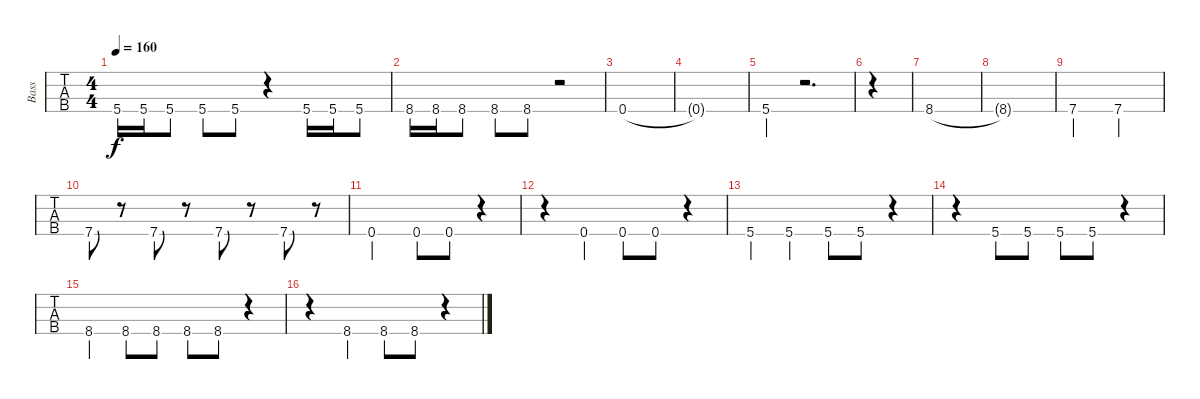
\track ("Bass" "Bass") {instrument electricbasspick}
\staff {tabs}
\tuning (F2 C2 G1 C1) {hide}
\ts (4 4)
\tempo 160
\clef f4
\ks c
5.4.16{dy f} 5.4.16 5.4.8 5.4.8 5.4.8 r.4 5.4.16 5.4.16 5.4.8 |
8.4.16 8.4.16 8.4.8 8.4.8 8.4.8 r.2 |
0.4.1 |
0.4{t}.1 |
5.4.4 r.2{d} |
|
8.4.1 |
8.4{t}.1 |
7.4.2 7.4.2 |
7.4.8 r.8 7.4.8 r.8 7.4.8 r.8 7.4.8 r.8 |
0.4.2 0.4.8 0.4.8 r.4 |
r.4 0.4.4 0.4.8 0.4.8 r.4 |
5.4.4 5.4.4 5.4.8 5.4.8 r.4 |
r.4 5.4.8 5.4.8 5.4.8 5.4.8 r.4 |
8.4.4 8.4.8 8.4.8 8.4.8 8.4.8 r.4 |
r.4 8.4.4 8.4.8 8.4.8 r.4
